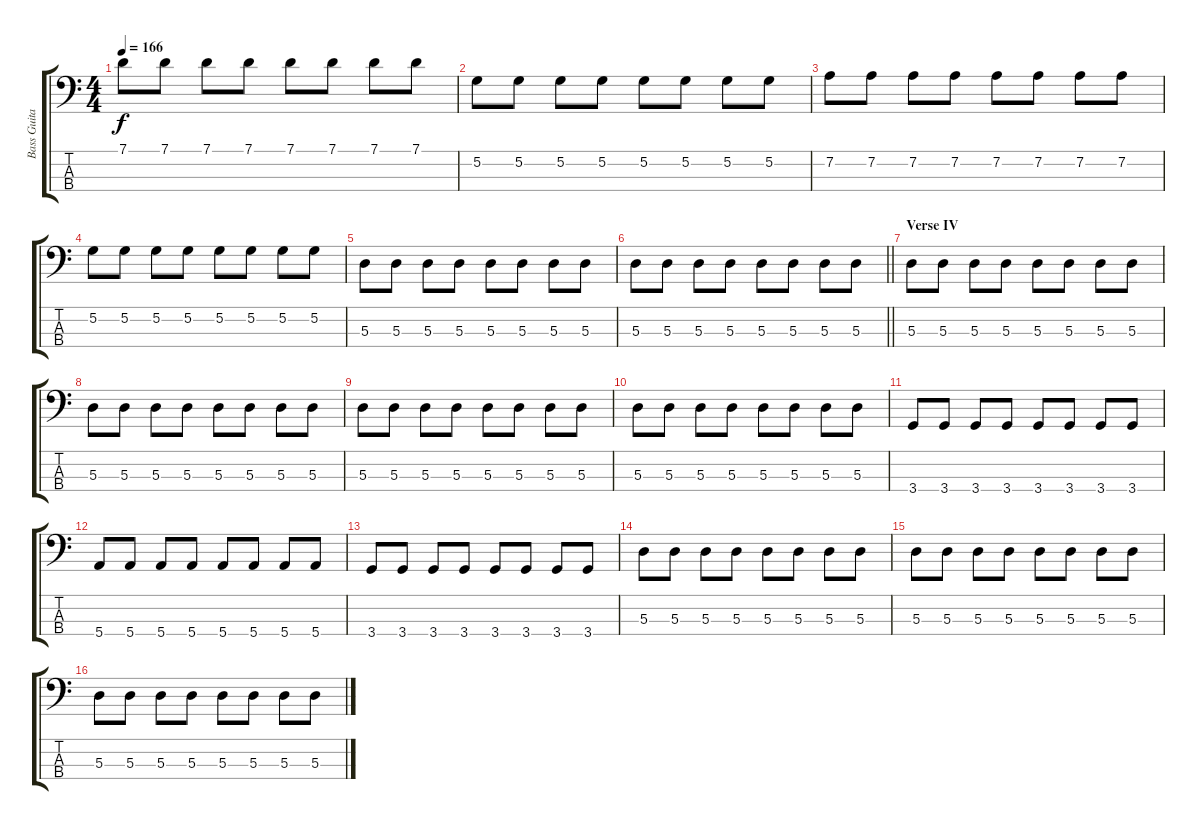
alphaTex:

\track ("Bass Guitar" "Bass Guita") {instrument electricbasspick}
\staff {score tabs}
\tuning (G2 D2 A1 E1) {hide}
\ts (4 4)
\tempo 166
\clef f4
\ks c
7.1.8{dy f} 7.1.8 7.1.8 7.1.8 7.1.8 7.1.8 7.1.8 7.1.8 |
5.2.8 5.2.8 5.2.8 5.2.8 5.2.8 5.2.8 5.2.8 5.2.8 |
7.2.8 7.2.8 7.2.8 7.2.8 7.2.8 7.2.8 7.2.8 7.2.8 |
5.2.8 5.2.8 5.2.8 5.2.8 5.2.8 5.2.8 5.2.8 5.2.8 |
5.3.8 5.3.8 5.3.8 5.3.8 5.3.8 5.3.8 5.3.8 5.3.8 |
\barLineRight lightlight
5.3.8 5.3.8 5.3.8 5.3.8 5.3.8 5.3.8 5.3.8 5.3.8 |
\section ("" "Verse IV")
5.3.8 5.3.8 5.3.8 5.3.8 5.3.8 5.3.8 5.3.8 5.3.8 |
5.3.8 5.3.8 5.3.8 5.3.8 5.3.8 5.3.8 5.3.8 5.3.8 |
5.3.8 5.3.8 5.3.8 5.3.8 5.3.8 5.3.8 5.3.8 5.3.8 |
5.3.8 5.3.8 5.3.8 5.3.8 5.3.8 5.3.8 5.3.8 5.3.8 |
3.4.8 3.4.8 3.4.8 3.4.8 3.4.8 3.4.8 3.4.8 3.4.8 |
5.4.8 5.4.8 5.4.8 5.4.8 5.4.8 5.4.8 5.4.8 5.4.8 |
3.4.8 3.4.8 3.4.8 3.4.8 3.4.8 3.4.8 3.4.8 3.4.8 |
5.3.8 5.3.8 5.3.8 5.3.8 5.3.8 5.3.8 5.3.8 5.3.8 |
5.3.8 5.3.8 5.3.8 5.3.8 5.3.8 5.3.8 5.3.8 5.3.8 |
5.3.8 5.3.8 5.3.8 5.3.8 5.3.8 5.3.8 5.3.8 5.3.8
